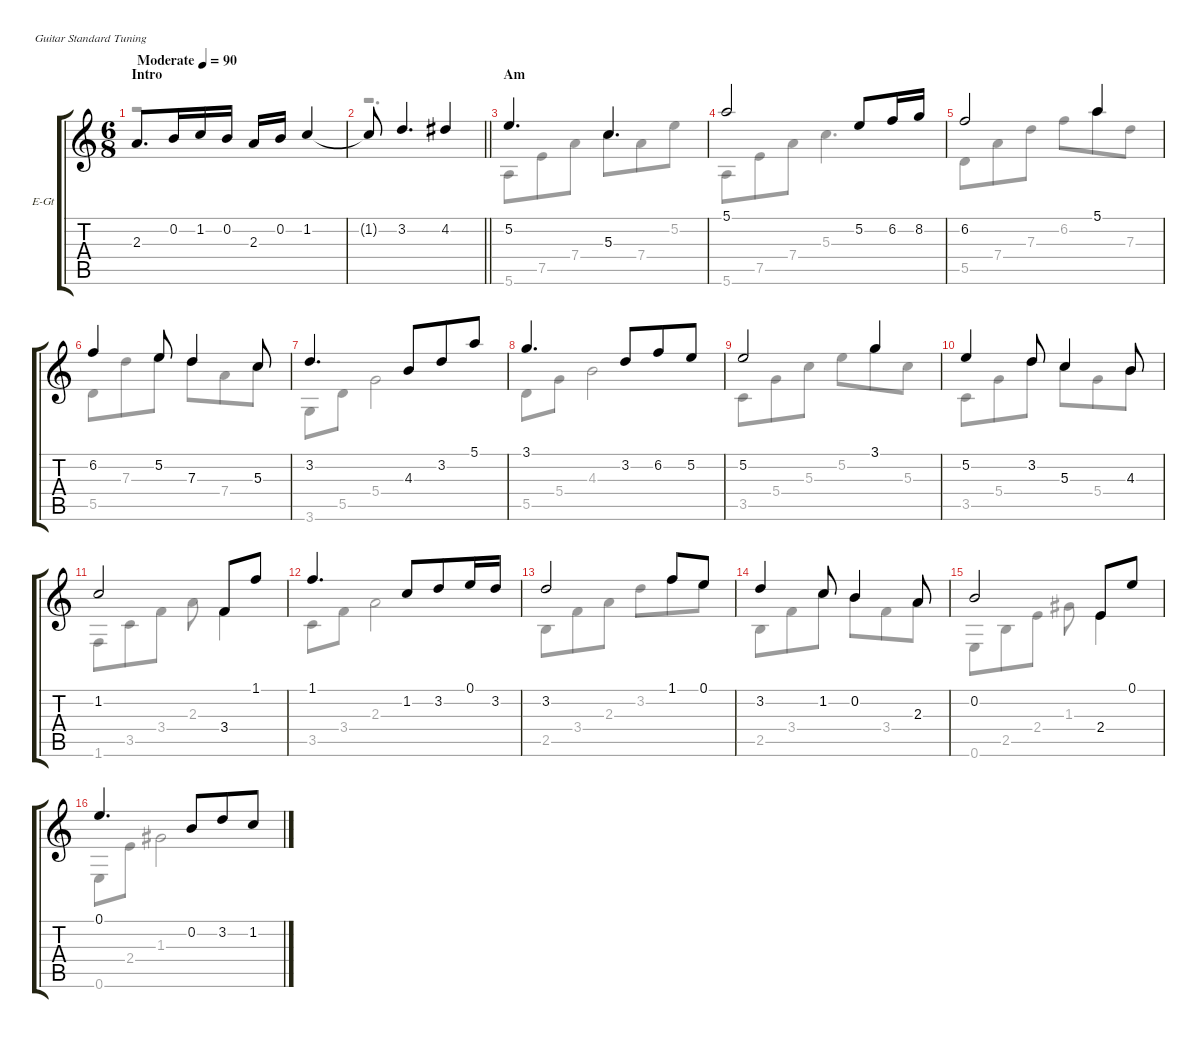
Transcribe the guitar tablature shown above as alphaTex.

\hideDynamics
\bracketExtendMode groupsimilarinstruments
\firstSystemTrackNameOrientation horizontal
\otherSystemsTrackNameOrientation horizontal
\track ("Guitar" "E-Gt") {solo instrument electricguitarjazz}
\staff {score tabs}
\tuning (E4 B3 G3 D3 A2 E2)
\voice
\ts (6 8)
\section ("" "Intro")
\tempo (90 "Moderate")
\clef g2
\scale
0.267643
\ks c
2.3.8{d dy f instrument electricguitarjazz} 0.2.16 1.2.16 0.2.16 2.3.16 0.2.16 1.2.4 |
\scale
0.17181
\barLineRight lightlight
1.2{t}.8 3.2.4{d} 4.2.4 |
\section ("" "Am")
\scale
0.206125 5.2.4{d} 5.3.4{d} |
\scale
0.178961 5.1.2 5.2.8 6.2.16 8.2.16 |
\scale
0.175766 6.2.2 5.1.4 |
6.2.4 5.2.8 7.3.4 5.3.8 |
3.2.4{d} 4.3.8 3.2.8 5.1.8 |
3.1.4{d} 3.2.8 6.2.8 5.2.8 |
5.2.2 3.1.4 |
5.2.4 3.2.8 5.3.4 4.3.8 |
\scale
0.23319 1.2.2 3.4.8 1.1.8 |
\scale
0.261803 1.1.4{d} 1.2.8 3.2.8 0.1.16 3.2.16 |
\scale
0.167382 3.2.2 1.1.8 0.1.8 |
\scale
0.198801
\scale
0.206009 3.2.4 1.2.8 0.2.4 2.3.8 |
\scale
0.17276 0.2.2 2.4.8 0.1.8 |
\scale
0.178264 0.1.4{d} 0.2.8 3.2.8 1.2.8
\voice
\clef g2
\ottava regular
\simile none
\scale
0.267643
\ks c
r.2{d dy mf} |
\scale
0.17181
\barLineRight lightlight
r.2{d} |
\scale
0.206125 5.6.8 7.5.8 7.4.8 5.3.8 7.4.8 5.2.8 |
\scale
0.178961 5.6.8 7.5.8 7.4.8 5.3.4{d} |
\scale
0.175766 5.5.8 7.4.8 7.3.8 6.2.8 5.1.8 7.3.8 |
5.5.8 7.3.8 5.2.8 7.3.8 7.4.8 5.3.8 |
3.6.8 5.5.8 5.4.2 |
5.5.8 5.4.8 4.3.2 |
3.5.8 5.4.8 5.3.8 5.2.8 3.1.8 5.3.8 |
3.5.8 5.4.8 3.2.8 5.3.8 5.4.8 4.3.8 |
\scale
0.23319 1.6.8 3.5.8 3.4.8 2.3.8 3.4.4 |
\scale
0.261803 3.5.8 3.4.8 2.3.2 |
\scale
0.167382 2.5.8 3.4.8 2.3.8 3.2.8 1.1.8 0.1.8 |
\scale
0.206009 2.5.8 3.4.8 1.2.8 0.2.8 3.4.8 2.3.8 |
0.6.8 2.5.8 2.4.8 1.3.8 2.4.4 |
0.6.8 2.4.8 1.3.2
